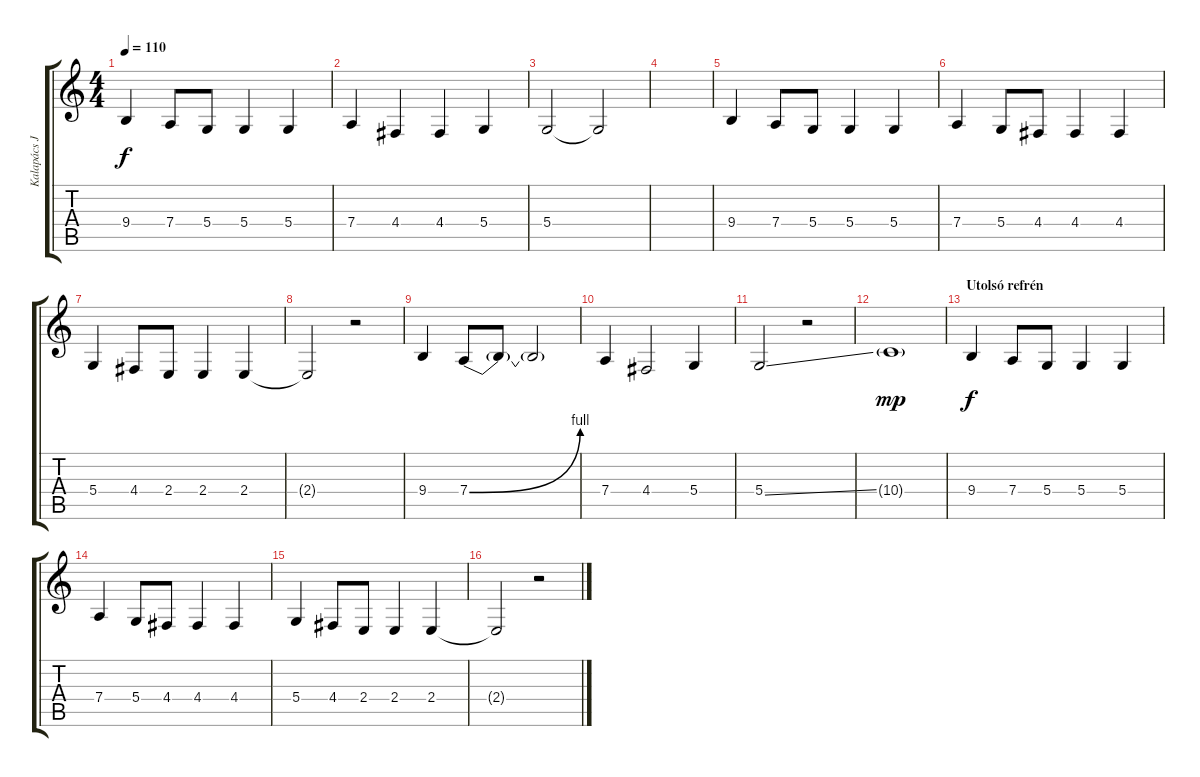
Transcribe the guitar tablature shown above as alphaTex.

\track ("Kalapács József" "Kalapács J") {instrument choiraahs}
\staff {score tabs}
\tuning (E4 B3 G3 D3 A2 E2) {hide}
\ts (4 4)
\tempo 110
\clef g2
\ks c
9.4.4{dy f} 7.4.8 5.4.8 5.4.4 5.4.4 |
7.4.4 4.4.4 4.4.4 5.4.4 |
5.4.2 5.4{t}.2 |
|
9.4.4 7.4.8 5.4.8 5.4.4 5.4.4 |
7.4.4 5.4.8 4.4.8 4.4.4 4.4.4 |
5.4.4 4.4.8 2.4.8 2.4.4 2.4.4 |
2.4{t}.2 r.2 |
9.4.4 7.4{be (bend 0 0 60 4)}.8 7.4{t}.8 7.4{t}.2 |
7.4.4 4.4.2 5.4.4 |
5.4{ss}.2 r.2 |
10.4{g}.1{dy mp} |
\section ("" "Utolsó refrén")
9.4.4{dy f} 7.4.8 5.4.8 5.4.4 5.4.4 |
7.4.4 5.4.8 4.4.8 4.4.4 4.4.4 |
5.4.4 4.4.8 2.4.8 2.4.4 2.4.4 |
2.4{t}.2 r.2
